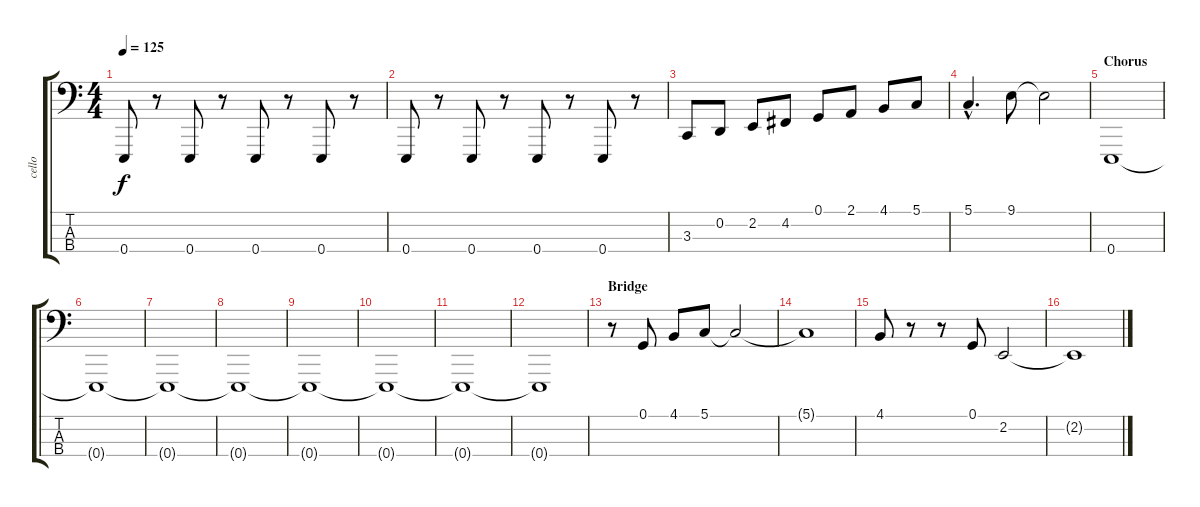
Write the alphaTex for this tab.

\track ("cello" "cello") {instrument cello}
\staff {score tabs}
\tuning (G2 D2 A1 E1) {hide}
\ts (4 4)
\tempo 125
\clef f4
\ks c
0.4.8{dy f} r.8 0.4.8 r.8 0.4.8 r.8 0.4.8 r.8 |
0.4.8 r.8 0.4.8 r.8 0.4.8 r.8 0.4.8 r.8 |
3.3.8 0.2.8 2.2.8 4.2.8 0.1.8 2.1.8 4.1.8 5.1.8 |
5.1{hac}.4{d} 9.1.8 9.1{t}.2 |
\section ("" "Chorus")
0.4.1 |
0.4{t}.1 |
0.4{t}.1 |
0.4{t}.1 |
0.4{t}.1 |
0.4{t}.1 |
0.4{t}.1 |
0.4{t}.1 |
\section ("" "Bridge")
r.8 0.1.8 4.1.8 5.1.8 5.1{t}.2 |
5.1{t}.1 |
4.1.8 r.8 r.8 0.1.8 2.2.2 |
2.2{t}.1
